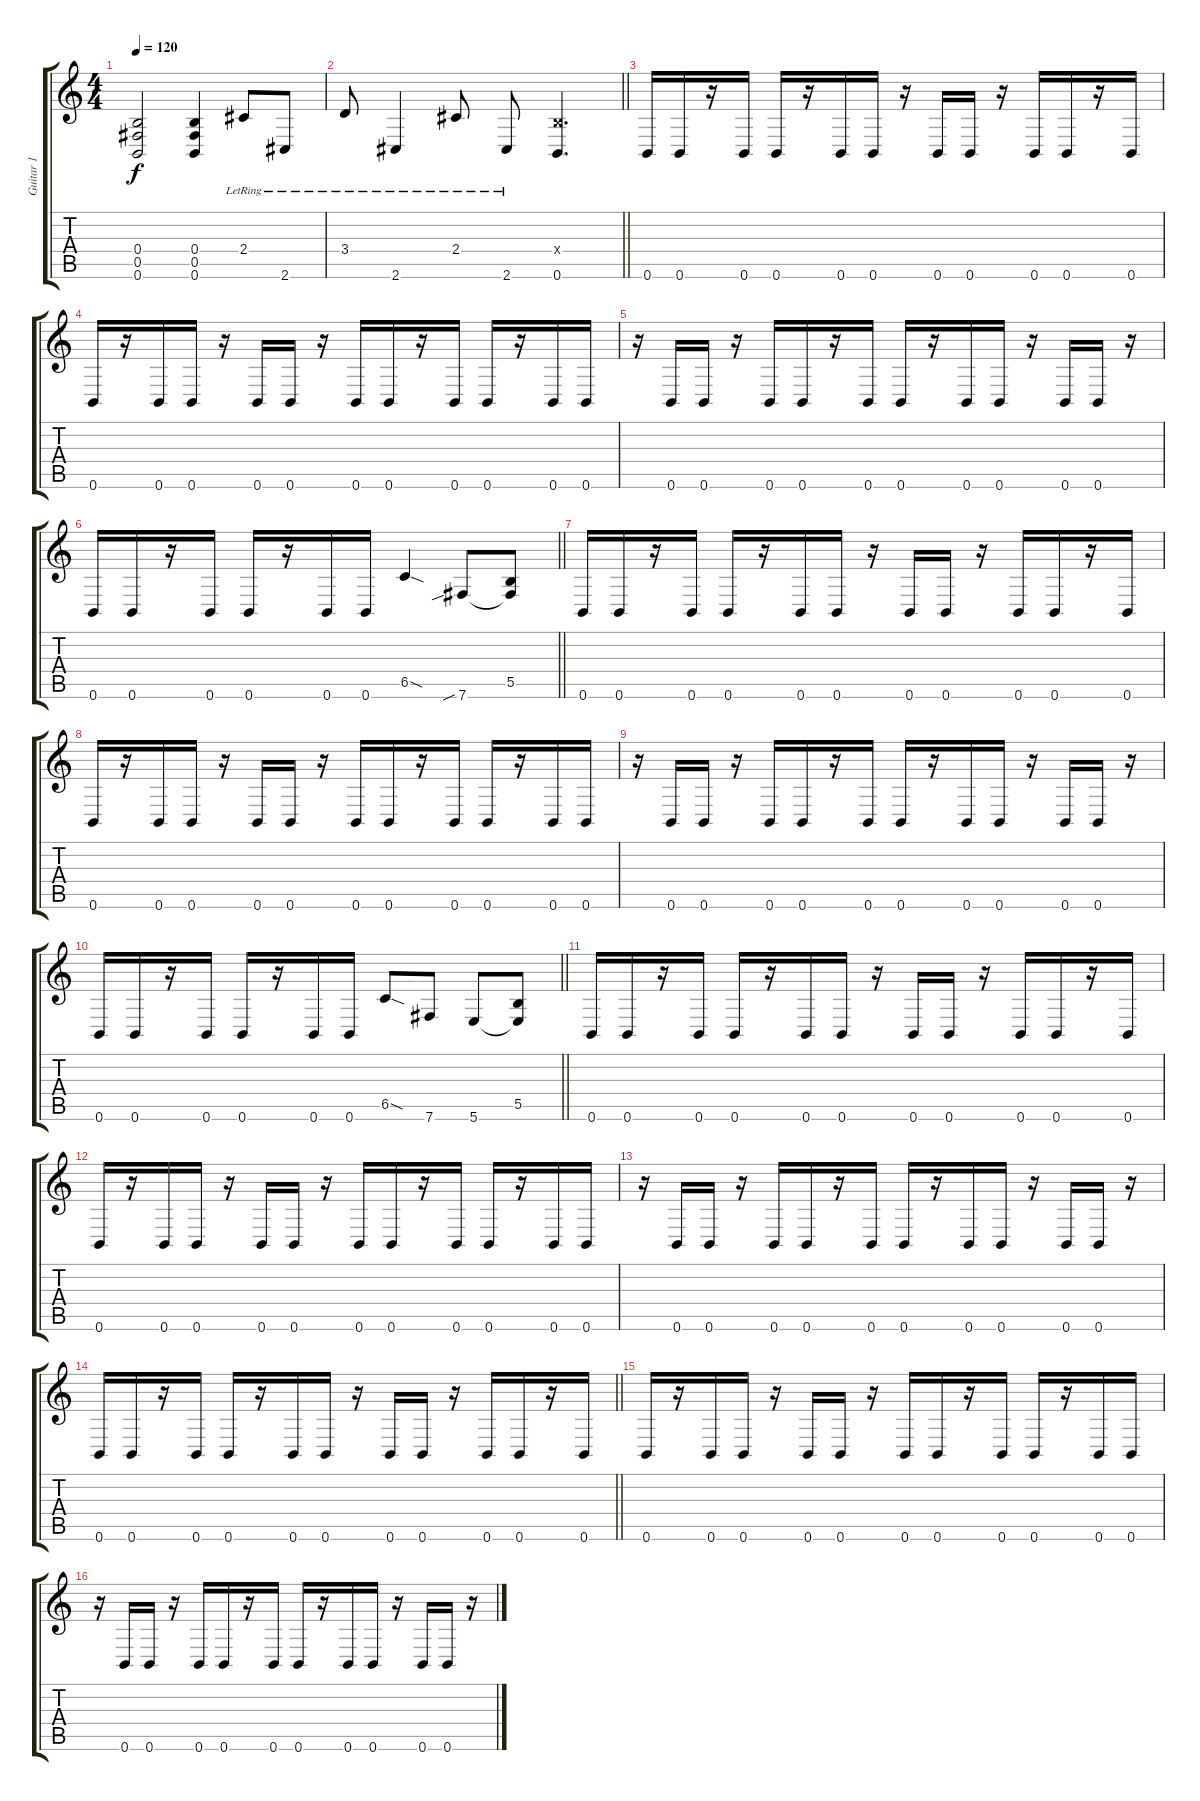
\track ("Guitar 1" "Guitar 1") {instrument distortionguitar}
\staff {score tabs}
\tuning (Db4 Ab3 E3 B2 Gb2 B1) {hide}
\ts (4 4)
\tempo 120
\clef g2
\ks c
(0.4 0.5 0.6).2{dy f} (0.4 0.5 0.6).4 2.4{lr}.8 2.6{lr}.8 |
\barLineRight lightlight
3.4{lr}.8 2.6{lr}.4 2.4{lr}.8 2.6{lr}.8 (0.4{x} 0.6).4{d} |
\section ("" "")
0.6.16 0.6.16 r.16 0.6.16 0.6.16 r.16 0.6.16 0.6.16 r.16 0.6.16 0.6.16 r.16 0.6.16 0.6.16 r.16 0.6.16 |
0.6.16 r.16 0.6.16 0.6.16 r.16 0.6.16 0.6.16 r.16 0.6.16 0.6.16 r.16 0.6.16 0.6.16 r.16 0.6.16 0.6.16 |
r.16 0.6.16 0.6.16 r.16 0.6.16 0.6.16 r.16 0.6.16 0.6.16 r.16 0.6.16 0.6.16 r.16 0.6.16 0.6.16 r.16 |
\barLineRight lightlight
0.6.16 0.6.16 r.16 0.6.16 0.6.16 r.16 0.6.16 0.6.16 6.5{sod}.4 7.6{sib}.8 (5.5 7.6{t}).8 |
0.6.16 0.6.16 r.16 0.6.16 0.6.16 r.16 0.6.16 0.6.16 r.16 0.6.16 0.6.16 r.16 0.6.16 0.6.16 r.16 0.6.16 |
0.6.16 r.16 0.6.16 0.6.16 r.16 0.6.16 0.6.16 r.16 0.6.16 0.6.16 r.16 0.6.16 0.6.16 r.16 0.6.16 0.6.16 |
r.16 0.6.16 0.6.16 r.16 0.6.16 0.6.16 r.16 0.6.16 0.6.16 r.16 0.6.16 0.6.16 r.16 0.6.16 0.6.16 r.16 |
\barLineRight lightlight
0.6.16 0.6.16 r.16 0.6.16 0.6.16 r.16 0.6.16 0.6.16 6.5{sod}.8 7.6.8 5.6.8 (5.5 5.6{t}).8 |
\section ("" "")
0.6.16 0.6.16 r.16 0.6.16 0.6.16 r.16 0.6.16 0.6.16 r.16 0.6.16 0.6.16 r.16 0.6.16 0.6.16 r.16 0.6.16 |
0.6.16 r.16 0.6.16 0.6.16 r.16 0.6.16 0.6.16 r.16 0.6.16 0.6.16 r.16 0.6.16 0.6.16 r.16 0.6.16 0.6.16 |
r.16 0.6.16 0.6.16 r.16 0.6.16 0.6.16 r.16 0.6.16 0.6.16 r.16 0.6.16 0.6.16 r.16 0.6.16 0.6.16 r.16 |
\barLineRight lightlight
0.6.16 0.6.16 r.16 0.6.16 0.6.16 r.16 0.6.16 0.6.16 r.16 0.6.16 0.6.16 r.16 0.6.16 0.6.16 r.16 0.6.16 |
0.6.16 r.16 0.6.16 0.6.16 r.16 0.6.16 0.6.16 r.16 0.6.16 0.6.16 r.16 0.6.16 0.6.16 r.16 0.6.16 0.6.16 |
r.16 0.6.16 0.6.16 r.16 0.6.16 0.6.16 r.16 0.6.16 0.6.16 r.16 0.6.16 0.6.16 r.16 0.6.16 0.6.16 r.16
